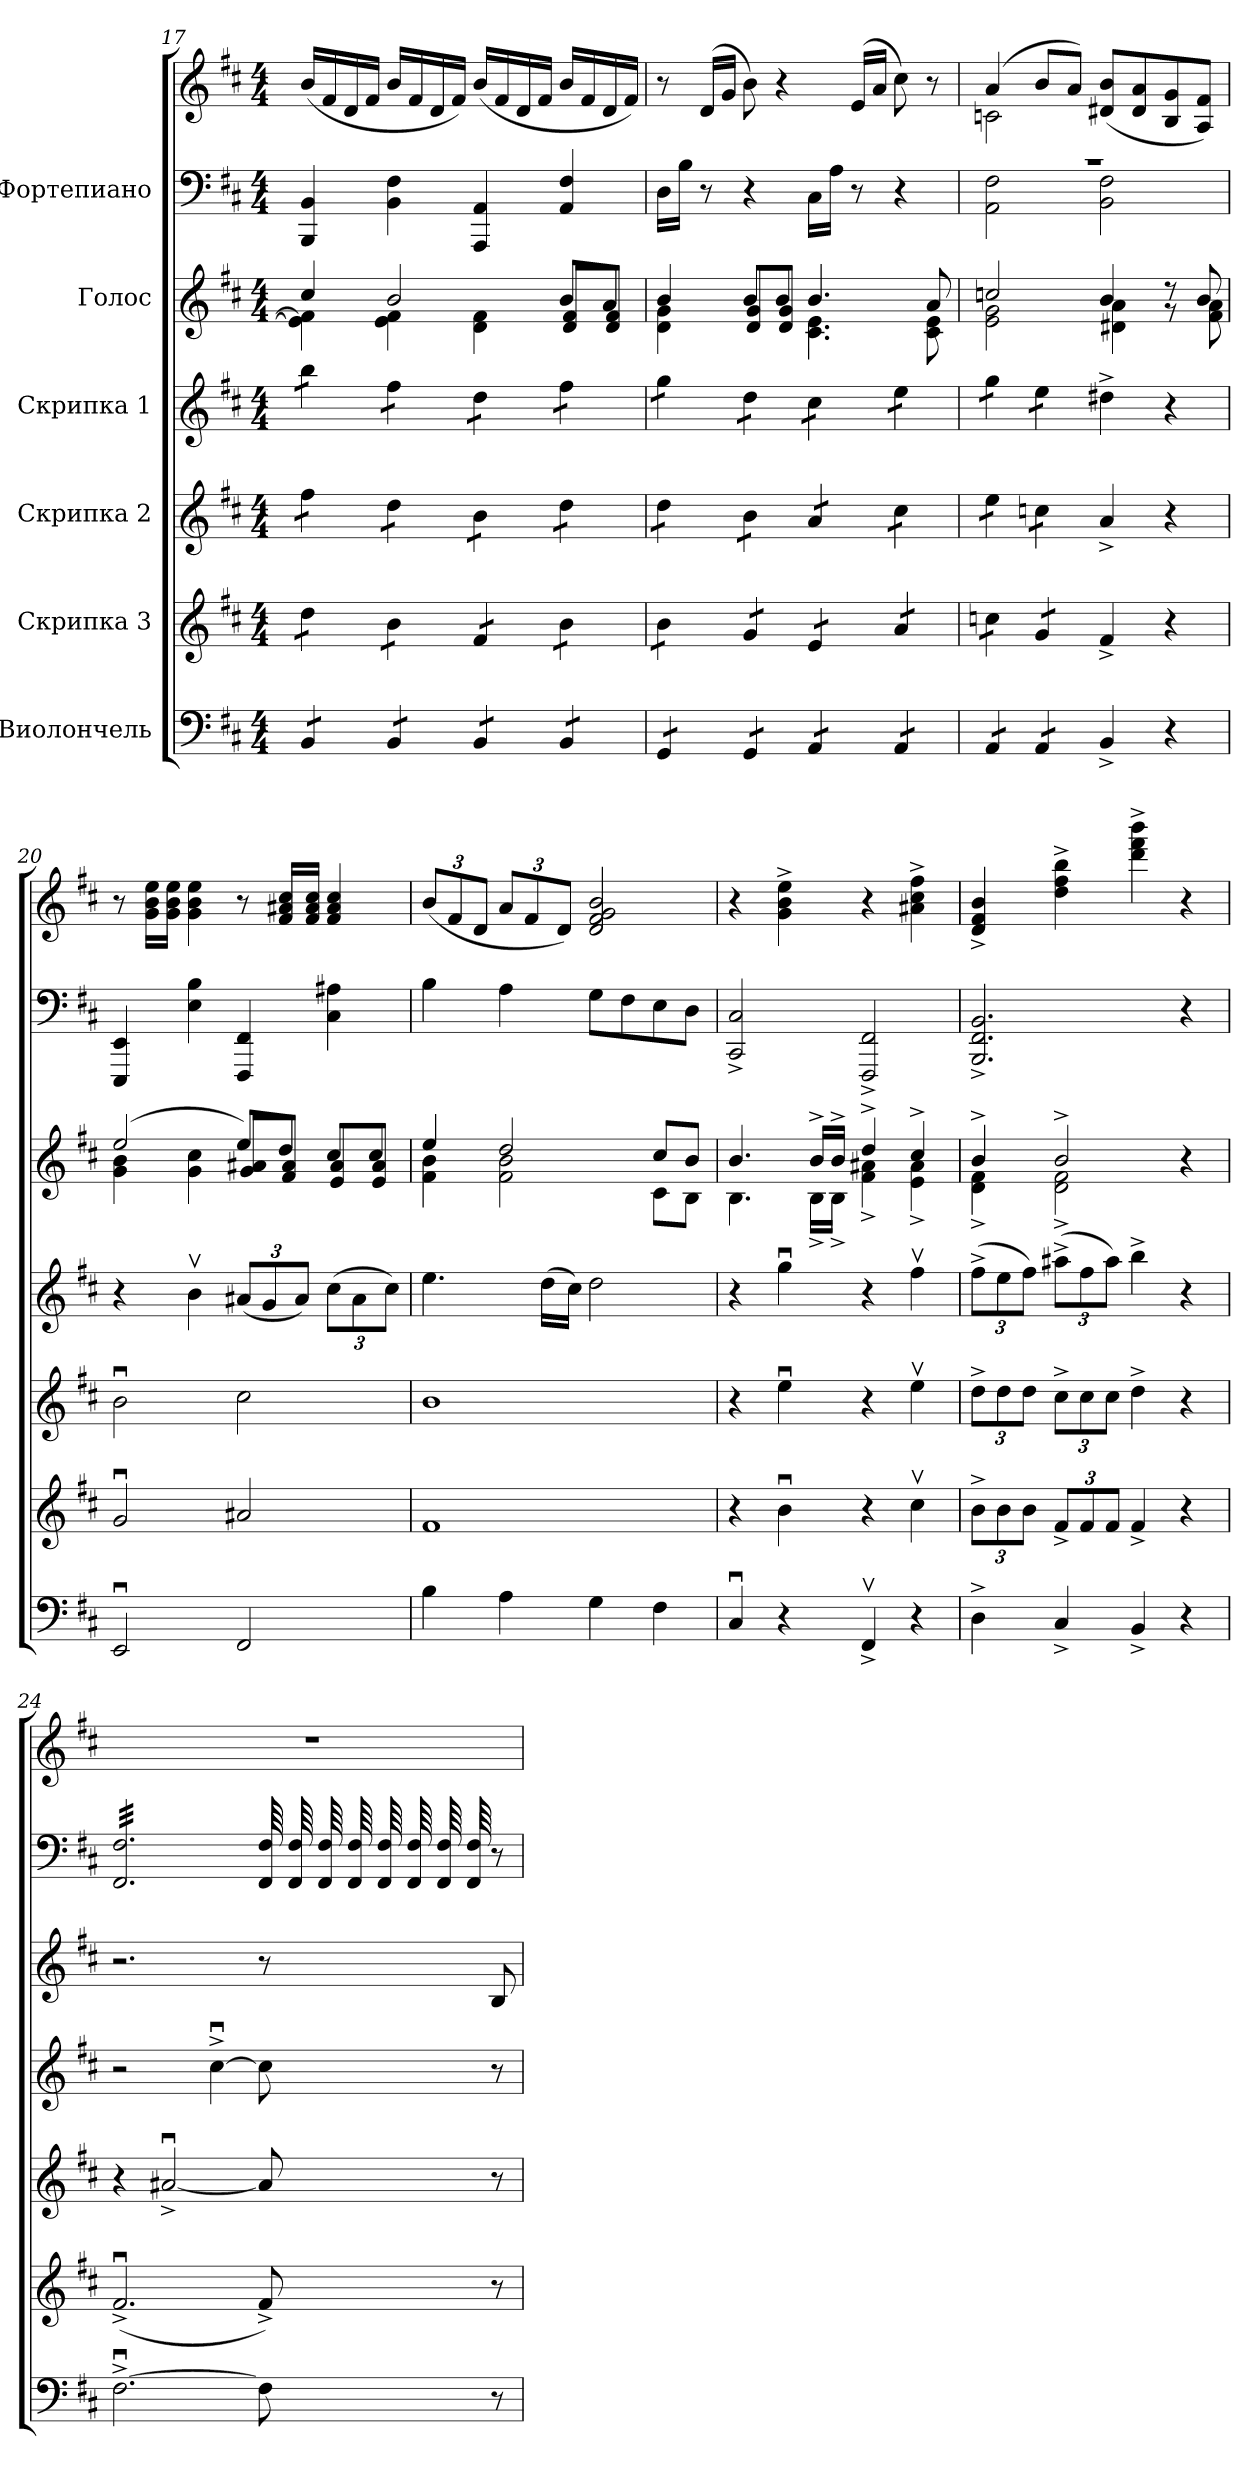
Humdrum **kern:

**kern	**kern	**kern	**kern	**kern	**kern	**kern
*part6	*part5	*part4	*part3	*part2	*part1	*part1
*staff7	*staff6	*staff5	*staff4	*staff3	*staff2	*staff1
*I"Виолончель	*I"Скрипка 3	*I"Скрипка 2	*I"Скрипка 1	*I"Голос	*I"Фортепиано	*
*clefF4	*clefG2	*clefG2	*clefG2	*clefG2	*clefF4	*clefG2
*k[f#c#]	*k[f#c#]	*k[f#c#]	*k[f#c#]	*k[f#c#]	*k[f#c#]	*k[f#c#]
*M4/4	*M4/4	*M4/4	*M4/4	*M4/4	*M4/4	*M4/4
=17	=17	=17	=17	=17	=17	=17
*	*	*	*	*^	*	*
*tremolo	*	*	*	*	*	*	*
*	*tremolo	*	*	*	*	*	*
*	*	*tremolo	*	*	*	*	*
*	*	*	*tremolo	*	*	*	*
8BB/L	8dd\L	8ff#\L	8bb\L	4cc#/	4e\] 4f#\]	4BBB/ 4BB/	(16b/LL
.	.	.	.	.	.	.	16f#/
8BB/J	8dd\J	8ff#\J	8bb\J	.	.	.	16d/
.	.	.	.	.	.	.	16f#/JJ
8BB/L	8b\L	8dd\L	8ff#\L	2b/	4e\ 4f#\	4BB\ 4F#\	16b/LL
.	.	.	.	.	.	.	16f#/
8BB/J	8b\J	8dd\J	8ff#\J	.	.	.	16d/
.	.	.	.	.	.	.	16f#/JJ)
8BB/L	8f#/L	8b\L	8dd\L	.	4d\ 4f#\	4AAA/ 4AA/	(16b/LL
.	.	.	.	.	.	.	16f#/
8BB/J	8f#/J	8b\J	8dd\J	.	.	.	16d/
.	.	.	.	.	.	.	16f#/JJ
8BB/L	8b\L	8dd\L	8ff#\L	8b/L	8d/ 8f#/L	4AA/ 4F#/	16b/LL
.	.	.	.	.	.	.	16f#/
8BB/J	8b\J	8dd\J	8ff#\J	8a/J	8d/ 8f#/J	.	16d/
.	.	.	.	.	.	.	16f#/JJ)
!!LO:PB:g=z
=18	=18	=18	=18	=18	=18	=18	=18
8GG/L	8b\L	8dd\L	8gg\L	4b/	4d\ 4g\	16D\LL	8r
.	.	.	.	.	.	16B\JJ	.
8GG/J	8b\J	8dd\J	8gg\J	.	.	8r	(16d/LL
.	.	.	.	.	.	.	16g/JJ
8GG/L	8g/L	8b\L	8dd\L	8b/L	8d/ 8g/L	4r	8b\)
8GG/J	8g/J	8b\J	8dd\J	8b/J	8d/ 8g/J	.	4r
8AA/L	8e/L	8a/L	8cc#\L	4.b/	4.c#\ 4.e\	16C#\LL	.
.	.	.	.	.	.	16A\JJ	.
8AA/J	8e/J	8a/J	8cc#\J	.	.	8r	(16e/LL
.	.	.	.	.	.	.	16a/JJ
8AA/L	8a/L	8cc#\L	8ee\L	.	.	4r	8cc#\)
8AA/J	8a/J	8cc#\J	8ee\J	8a/	8c#\ 8e\	.	8r
=19	=19	=19	=19	=19	=19	=19	=19
*	*	*	*	*	*	*^	*^
8AA/L	8ccn\L	8ee\L	8gg\L	2ccn/	2e\ 2g\	1r	2AA\ 2F#\	(4a/	2cn\
8AA/J	8ccn\J	8ee\J	8gg\J	.	.	.	.	.	.
8AA/L	8g/L	8ccn\L	8ee\L	.	.	.	.	8b/L	.
8AA/J	8g/J	8ccn\J	8ee\J	.	.	.	.	8a/J)	.
*	*	*	*Xtremolo	*	*	*	*	*	*
*	*	*Xtremolo	*	*	*	*	*	*	*
*	*Xtremolo	*	*	*	*	*	*	*	*
*Xtremolo	*	*	*	*	*	*	*	*	*
4BB^/	4f#^/	4a^/	4dd#X^\	4b/	4d#X\ 4a\	.	2BB\ 2F#\	(8d#X/ 8b/L	2ryy
.	.	.	.	.	.	.	.	8d#/ 8a/	.
4r	4r	4r	4r	8r	8r	.	.	8B/ 8g/	.
.	.	.	.	8b/	8f#\ 8a\	.	.	8A/ 8f#/J)	.
*	*	*	*	*	*	*v	*v	*	*
*	*	*	*	*	*	*	*v	*v
=20	=20	=20	=20	=20	=20	=20	=20
2EEu/	2gu/	2bu\	4r	(2ee/	4g\ 4b\	4EEE/ 4EE/	8r
.	.	.	.	.	.	.	16g\ 16b\ 16ee\LL
.	.	.	.	.	.	.	16g\ 16b\ 16ee\JJ
.	.	.	4bv\	.	4g\ 4cc#\	4E\ 4B\	4g\ 4b\ 4ee\
*	*	*	*Xbrackettup	*	*	*	*
2FF#/	2a#X/	2cc#\	(12a#X/L	8ee/L)	8g/ 8a#X/L	4FFF#/ 4FF#/	8r
.	.	.	12g/	.	.	.	.
.	.	.	.	8dd/J	8f#/ 8a#/J	.	16f#/ 16a#X/ 16cc#/LL
.	.	.	12a#/J)	.	.	.	.
.	.	.	.	.	.	.	16f#/ 16a#/ 16cc#/JJ
.	.	.	(12cc#\L	8cc#/L	8e/ 8a#/L	4C#\ 4A#X\	4f#/ 4a#/ 4cc#/
.	.	.	12a#\	.	.	.	.
.	.	.	.	8cc#/J	8e/ 8a#/J	.	.
.	.	.	12cc#\J)	.	.	.	.
!!LO:LB:g=z
=21	=21	=21	=21	=21	=21	=21	=21
*	*	*	*	*	*	*	*Xbrackettup
4B\	1f#	1b	4.ee\	4ee/	4f#\ 4b\	4B\	(12b/L
.	.	.	.	.	.	.	12f#/
.	.	.	.	.	.	.	12d/J
4A\	.	.	.	2dd/	2f#\ 2b\	4A\	12a/L
.	.	.	.	.	.	.	12f#/
.	.	.	(16dd\LL	.	.	.	.
.	.	.	.	.	.	.	12d/J)
.	.	.	16cc#\JJ)	.	.	.	.
4G\	.	.	2dd\	.	.	8G\L	2d/ 2f#/ 2g/ 2b/
.	.	.	.	.	.	8F#\	.
4F#\	.	.	.	8cc#/L	8c#\L	8E\	.
.	.	.	.	8b/J	8B\J	8D\J	.
=22	=22	=22	=22	=22	=22	=22	=22
4C#u/	4r	4r	4r	4.b/	4.B\	2CC#/^ 2C#/^	4r
4r	4bu\	4eeu\	4ggu\	.	.	.	4g\^ 4b\^ 4ee\^
.	.	.	.	16b^/LL	16B^\LL	.	.
.	.	.	.	16b^/JJ	16B^\JJ	.	.
4FF#v^/	4r	4r	4r	4dd^/	4f#\^ 4a#X\^	2FFF#/^ 2FF#/^	4r
4r	4cc#v\	4eev\	4ff#v\	4cc#^/	4e\^ 4a#\^	.	4a#X\^ 4cc#\^ 4ff#\^
=23	=23	=23	=23	=23	=23	=23	=23
*	*Xbrackettup	*Xbrackettup	*	*	*	*	*
4D^\	12b^\L	12dd^\L	(12ff#^\L	4b^/	4d\^ 4f#\^	2.BBB/^ 2.FF#/^ 2.BB/^	4d/^ 4f#/^ 4b/^
.	12b\	12dd\	12ee\	.	.	.	.
.	12b\J	12dd\J	12ff#\J)	.	.	.	.
4C#^/	12f#^/L	12cc#^\L	(12aa#X^\L	2b^/	2d\^ 2f#\^	.	4dd\^ 4ff#\^ 4bb\^
.	12f#/	12cc#\	12ff#\	.	.	.	.
.	12f#/J	12cc#\J	12aa#\J)	.	.	.	.
4BB^/	4f#^/	4dd^\	4bb^\	.	.	.	4ddd\^ 4fff#\^ 4bbb\^
4r	4r	4r	4r	4r	4ryy	4r	4r
*	*	*	*	*v	*v	*	*
!!LO:PB:g=z
=24	=24	=24	=24	=24	=24	=24
*	*	*	*	*	*tremolo	*
[2.F#u^\	(2.f#u^/	4r	2r	2.r	32FF#/ 32F#/LLL	1r
.	.	.	.	.	32FF#/ 32F#/	.
.	.	.	.	.	32FF#/ 32F#/	.
.	.	.	.	.	32FF#/ 32F#/	.
.	.	.	.	.	32FF#/ 32F#/	.
.	.	.	.	.	32FF#/ 32F#/	.
.	.	.	.	.	32FF#/ 32F#/	.
.	.	.	.	.	32FF#/ 32F#/	.
.	.	[2a#Xu^/	.	.	32FF#/ 32F#/	.
.	.	.	.	.	32FF#/ 32F#/	.
.	.	.	.	.	32FF#/ 32F#/	.
.	.	.	.	.	32FF#/ 32F#/	.
.	.	.	.	.	32FF#/ 32F#/	.
.	.	.	.	.	32FF#/ 32F#/	.
.	.	.	.	.	32FF#/ 32F#/	.
.	.	.	.	.	32FF#/ 32F#/	.
.	.	.	[4cc#u^\	.	32FF#/ 32F#/	.
.	.	.	.	.	32FF#/ 32F#/	.
.	.	.	.	.	32FF#/ 32F#/	.
.	.	.	.	.	32FF#/ 32F#/	.
.	.	.	.	.	32FF#/ 32F#/	.
.	.	.	.	.	32FF#/ 32F#/	.
.	.	.	.	.	32FF#/ 32F#/	.
.	.	.	.	.	32FF#/ 32F#/JJJ	.
8F#\]	8f#^/)	8a#/]	8cc#\]	8r	64FF#/ 64F#/	.
.	.	.	.	.	64FF#/ 64F#/	.
.	.	.	.	.	64FF#/ 64F#/	.
.	.	.	.	.	64FF#/ 64F#/	.
.	.	.	.	.	64FF#/ 64F#/	.
.	.	.	.	.	64FF#/ 64F#/	.
.	.	.	.	.	64FF#/ 64F#/	.
.	.	.	.	.	64FF#/ 64F#/	.
*	*	*	*	*	*Xtremolo	*
8r	8r	8r	8r	8B/	8r	.
=	=	=	=	=	=	=
*-	*-	*-	*-	*-	*-	*-
